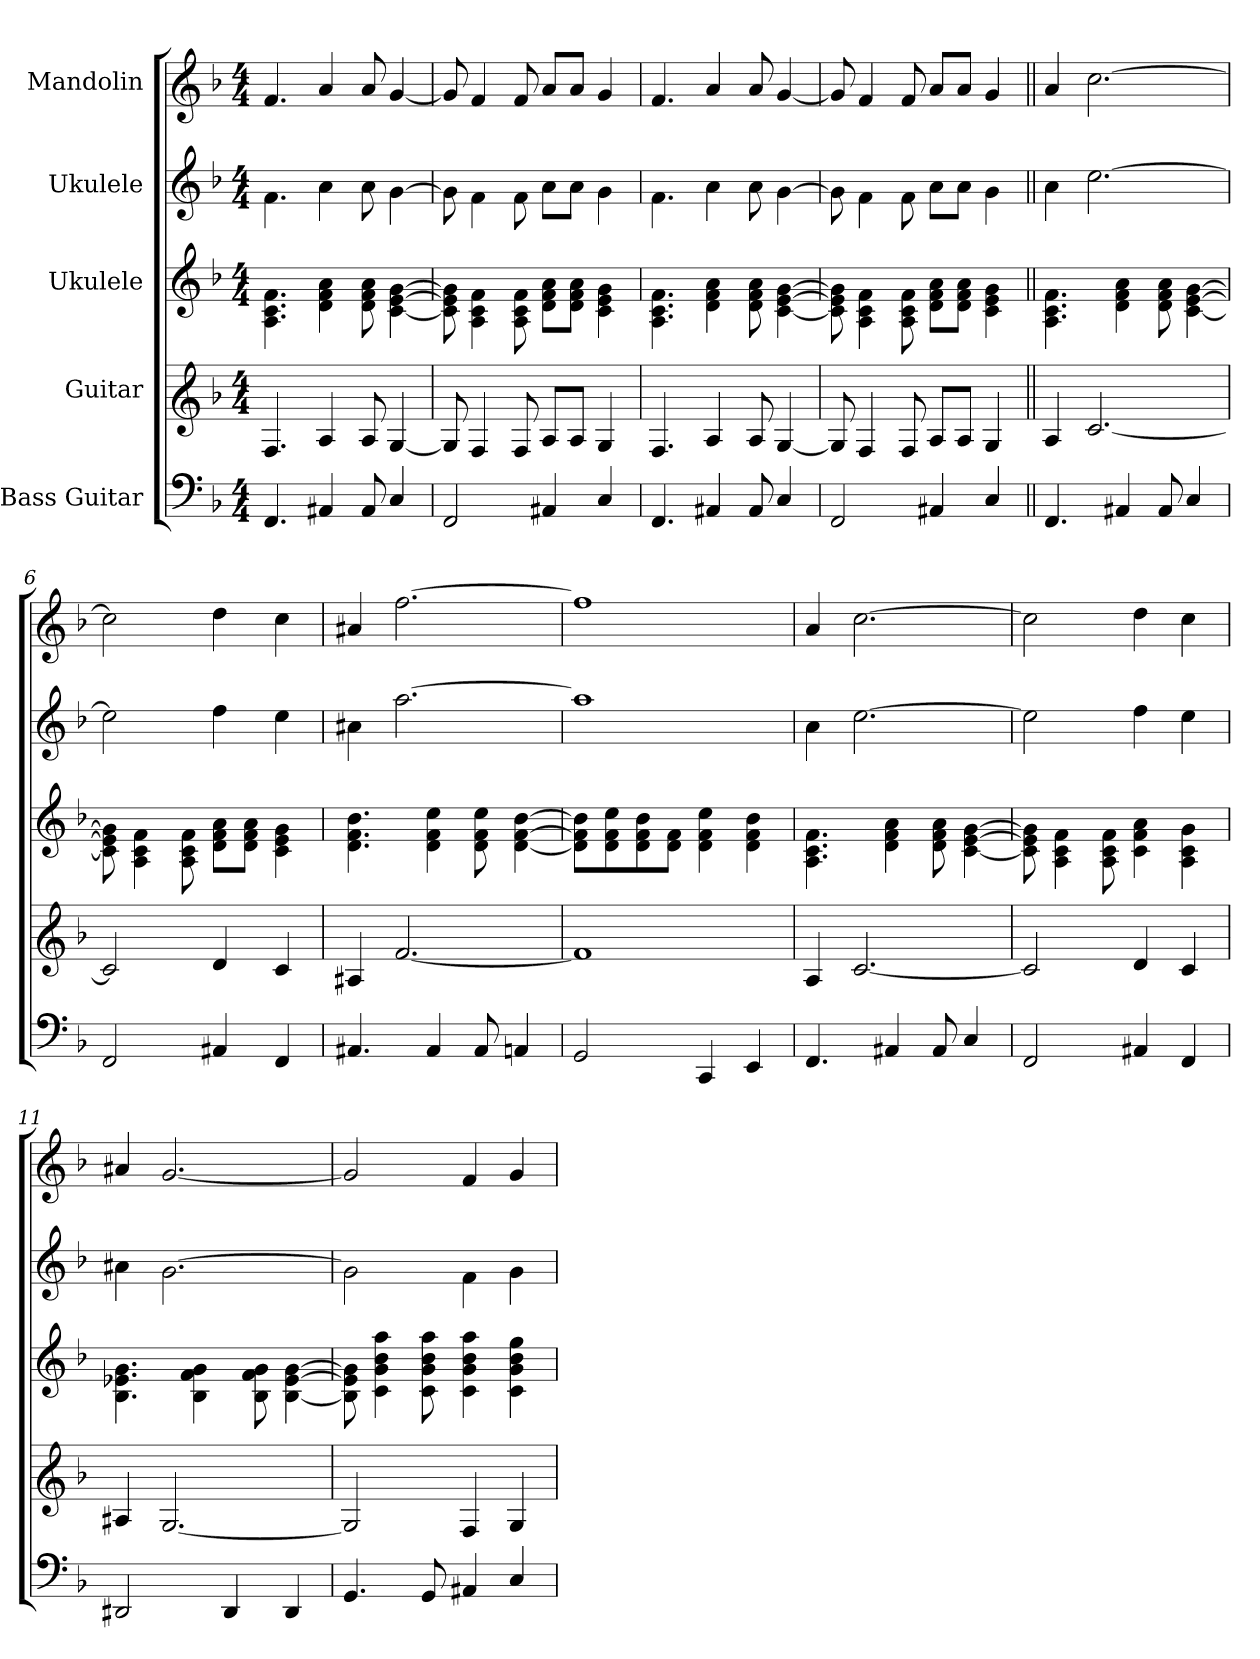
**kern	**kern	**kern	**kern	**kern
*part5	*part4	*part3	*part2	*part1
*staff5	*staff4	*staff3	*staff2	*staff1
*I"Bass Guitar	*I"Guitar	*I"Ukulele	*I"Ukulele	*I"Mandolin
!!LO:PB:g=z
*stria4	*stria6	*stria4	*stria4	*
*	*	*	*	*clefG2
*k[b-]	*k[b-]	*k[b-]	*k[b-]	*k[b-]
*F:	*F:	*F:	*F:	*F:
*M4/4	*M4/4	*M4/4	*M4/4	*M4/4
=1	=1	=1	=1	=1
4.FFi/	4.Fi/	4.Ai\ 4.ci 4.fi	4.fi\	4.fi/
4AA#i/	4Ai/	4di\ 4fi 4ai	4ai\	4ai/
8AA#i/	8Ai/	8di\ 8fi 8ai	8ai\	8ai/
4Ci/	[4Gi/	[4ci\ [4ei [4gi	[4gi\	[4gi/
=2	=2	=2	=2	=2
2FFi/	8Gi/]	8ci\] 8ei] 8gi]	8gi\]	8gi/]
.	4Fi/	4Ai\ 4ci 4fi	4fi\	4fi/
.	8Fi/	8Ai\ 8ci 8fi	8fi\	8fi/
4AA#i/	8Ai/L	8di\ 8fi 8aiL	8ai\L	8ai/L
.	8Ai/J	8di\ 8fi 8aiJ	8ai\J	8ai/J
4Ci/	4Gi/	4ci\ 4ei 4gi	4gi\	4gi/
=3	=3	=3	=3	=3
4.FFi/	4.Fi/	4.Ai\ 4.ci 4.fi	4.fi\	4.fi/
4AA#i/	4Ai/	4di\ 4fi 4ai	4ai\	4ai/
8AA#i/	8Ai/	8di\ 8fi 8ai	8ai\	8ai/
4Ci/	[4Gi/	[4ci\ [4ei [4gi	[4gi\	[4gi/
=4	=4	=4	=4	=4
2FFi/	8Gi/]	8ci\] 8ei] 8gi]	8gi\]	8gi/]
.	4Fi/	4Ai\ 4ci 4fi	4fi\	4fi/
.	8Fi/	8Ai\ 8ci 8fi	8fi\	8fi/
4AA#i/	8Ai/L	8di\ 8fi 8aiL	8ai\L	8ai/L
.	8Ai/J	8di\ 8fi 8aiJ	8ai\J	8ai/J
4Ci/	4Gi/	4ci\ 4ei 4gi	4gi\	4gi/
!!LO:LB:g=z
=5||	=5||	=5||	=5||	=5||
4.FFi/	4Ai/	4.Ai\ 4.ci 4.fi	4ai\	4ai/
.	[2.ci/	.	[2.cci\	[2.cci\
4AA#i/	.	4di\ 4fi 4ai	.	.
8AA#i/	.	8di\ 8fi 8ai	.	.
4Ci/	.	[4ci\ [4ei [4gi	.	.
=6	=6	=6	=6	=6
2FFi/	2ci/]	8ci\] 8ei] 8gi]	2cci\]	2cci\]
.	.	4Ai\ 4ci 4fi	.	.
.	.	8Ai\ 8ci 8fi	.	.
4AA#i/	4di/	8di\ 8fi 8aiL	4ddi\	4ddi\
.	.	8di\ 8fi 8aiJ	.	.
4FFi/	4ci/	4ci\ 4ei 4gi	4cci\	4cci\
=7	=7	=7	=7	=7
4.AA#i/	4A#i/	4.di\ 4.fi 4.b-i	4a#i\	4a#Xi/
.	[2.fi/	.	[2.ffi\	[2.ffi\
4AA#i/	.	4di\ 4fi 4cci	.	.
8AA#i/	.	8di\ 8fi 8cci	.	.
4AAi/	.	[4di\ [4fi [4b-i	.	.
=8	=8	=8	=8	=8
2GGi/	1fi]	8di\] 8fi] 8b-i]L	1ffi]	1ffi]
.	.	8di\ 8fi 8cci	.	.
.	.	8di\ 8fi 8b-i	.	.
.	.	8di\ 8fiJ	.	.
4CCi/	.	4di\ 4fi 4cci	.	.
4EEi/	.	4di\ 4fi 4b-i	.	.
=9	=9	=9	=9	=9
4.FFi/	4Ai/	4.Ai\ 4.ci 4.fi	4ai\	4ai/
.	[2.ci/	.	[2.cci\	[2.cci\
4AA#i/	.	4di\ 4fi 4ai	.	.
8AA#i/	.	8di\ 8fi 8ai	.	.
4Ci/	.	[4ci\ [4ei [4gi	.	.
!!LO:PB:g=z
=10	=10	=10	=10	=10
2FFi/	2ci/]	8ci\] 8ei] 8gi]	2cci\]	2cci\]
.	.	4Ai\ 4ci 4fi	.	.
.	.	8Ai\ 8ci 8fi	.	.
4AA#i/	4di/	4ci\ 4fi 4ai	4ddi\	4ddi\
4FFi/	4ci/	4Ai\ 4ci 4gi	4cci\	4cci\
=11	=11	=11	=11	=11
2DD#i/	4A#i/	4.B-i\ 4.e-i 4.gi	4a#i\	4a#Xi/
.	[2.Gi/	.	[2.gi\	[2.gi/
.	.	4B-i\ 4fi 4gi	.	.
4DD#i/	.	.	.	.
.	.	8B-i\ 8fi 8gi	.	.
4DD#i/	.	[4B-i\ [4e-i [4gi	.	.
=12	=12	=12	=12	=12
4.GGi/	2Gi/]	8B-i\] 8e-i] 8gi]	2gi\]	2gi/]
.	.	4ci\ 4gi 4b-i 4ffi	.	.
8GGi/	.	8ci\ 8gi 8b-i 8ffi	.	.
4AA#i/	4Fi/	4ci\ 4gi 4b-i 4ffi	4fi\	4fi/
4Ci/	4Gi/	4ci\ 4gi 4b-i 4eei	4gi\	4gi/
=	=	=	=	=
*-	*-	*-	*-	*-
